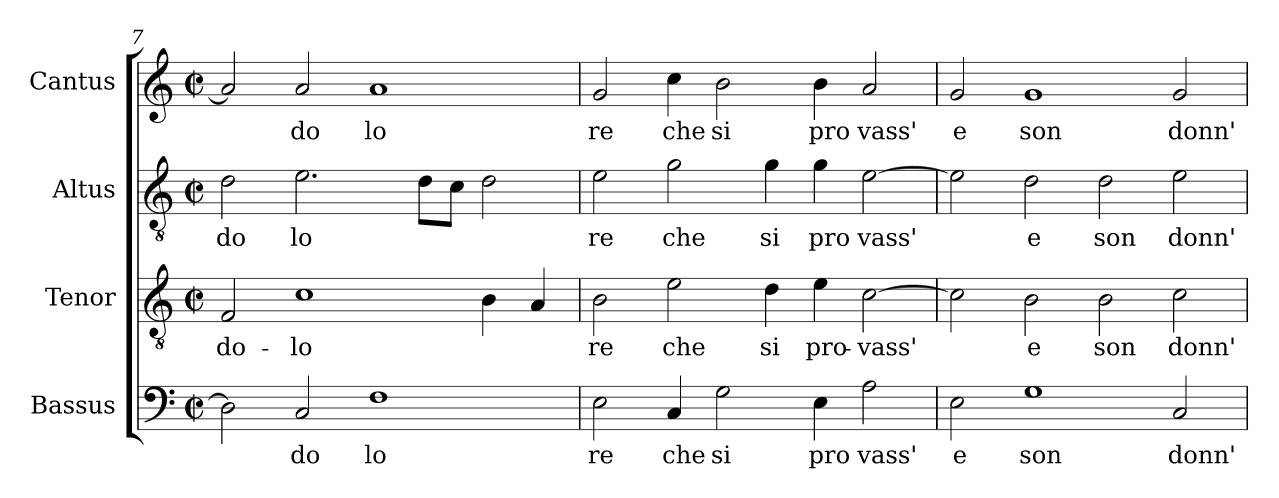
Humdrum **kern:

**kern	**text	**kern	**text	**kern	**text	**kern	**text
*part4	*part4	*part3	*part3	*part2	*part2	*part1	*part1
*staff4	*staff4	*staff3	*staff3	*staff2	*staff2	*staff1	*staff1
*I"Bassus	*	*I"Tenor	*	*I"Altus	*	*I"Cantus	*
*clefF4	*	*clefGv2	*	*clefGv2	*	*clefG2	*
*k[]	*	*k[]	*	*k[]	*	*k[]	*
*C:	*	*C:	*	*C:	*	*C:	*
*M2/2	*	*M2/2	*	*M2/2	*	*M2/2	*
*met(c|)	*	*met(c|)	*	*met(c|)	*	*met(c|)	*
=7	=7	=7	=7	=7	=7	=7	=7
!	!LO:LY:b:cj	!	!LO:LY:b:cj	!	!LO:LY:b:cj	!	!LO:LY:b:cj
2D\]	.	2F/	do-	2d\	do	2a/]	.
!	!LO:LY:b:cj	!	!LO:LY:b:cj	!	!LO:LY:b:cj	!	!LO:LY:b:cj
2C/	do	1c	-lo-	2.e\	lo	2a/	do
!	!LO:LY:b:cj	!	!	!	!	!	!LO:LY:b:cj
1F	lo	.	.	.	.	1a	lo
!	!	!	!	!	!LO:LY:b:cj	!	!
.	.	.	.	8d\L	.	.	.
!	!	!	!	!	!LO:LY:b:cj	!	!
.	.	.	.	8c\J	.	.	.
!	!	!	!LO:LY:b:cj	!	!LO:LY:b:cj	!	!
.	.	4B\	--	2d\	.	.	.
!	!	!	!LO:LY:b:cj	!	!	!	!
.	.	4A/	--	.	.	.	.
=8	=8	=8	=8	=8	=8	=8	=8
!	!LO:LY:b:cj	!	!LO:LY:b:cj	!	!LO:LY:b:cj	!	!LO:LY:b:cj
2E\	re	2B\	-re	2e\	re	2g/	re
!	!LO:LY:b:cj	!	!LO:LY:b:cj	!	!LO:LY:b:cj	!	!LO:LY:b:cj
4C/	che	2e\	che	2g\	che	4cc\	che
!	!LO:LY:b:cj	!	!	!	!	!	!LO:LY:b:cj
2G\	si	.	.	.	.	2b\	si
!	!	!	!LO:LY:b:cj	!	!LO:LY:b:cj	!	!
.	.	4d\	si	4g\	si	.	.
!	!LO:LY:b:cj	!	!LO:LY:b:cj	!	!LO:LY:b:cj	!	!LO:LY:b:cj
4E\	pro	4e\	pro-	4g\	pro	4b\	pro
!	!LO:LY:b:cj	!	!LO:LY:b:cj	!	!LO:LY:b:cj	!	!LO:LY:b:cj
2A\	vass'	[>2c\	-vass'	[>2e\	vass'	2a/	vass'
=9	=9	=9	=9	=9	=9	=9	=9
!	!LO:LY:b:cj	!	!LO:LY:b:cj	!	!LO:LY:b:cj	!	!LO:LY:b:cj
2E\	e	2c\]	.	2e\]	.	2g/	e
!	!LO:LY:b:cj	!	!LO:LY:b:cj	!	!LO:LY:b:cj	!	!LO:LY:b:cj
1G	son	2B\	e	2d\	e	1g	son
!	!	!	!LO:LY:b:cj	!	!LO:LY:b:cj	!	!
.	.	2B\	son	2d\	son	.	.
!	!LO:LY:b:cj	!	!LO:LY:b:cj	!	!LO:LY:b:cj	!	!LO:LY:b:cj
2C/	donn'	2c\	donn'	2e\	donn'	2g/	donn'
=	=	=	=	=	=	=	=
*-	*-	*-	*-	*-	*-	*-	*-
